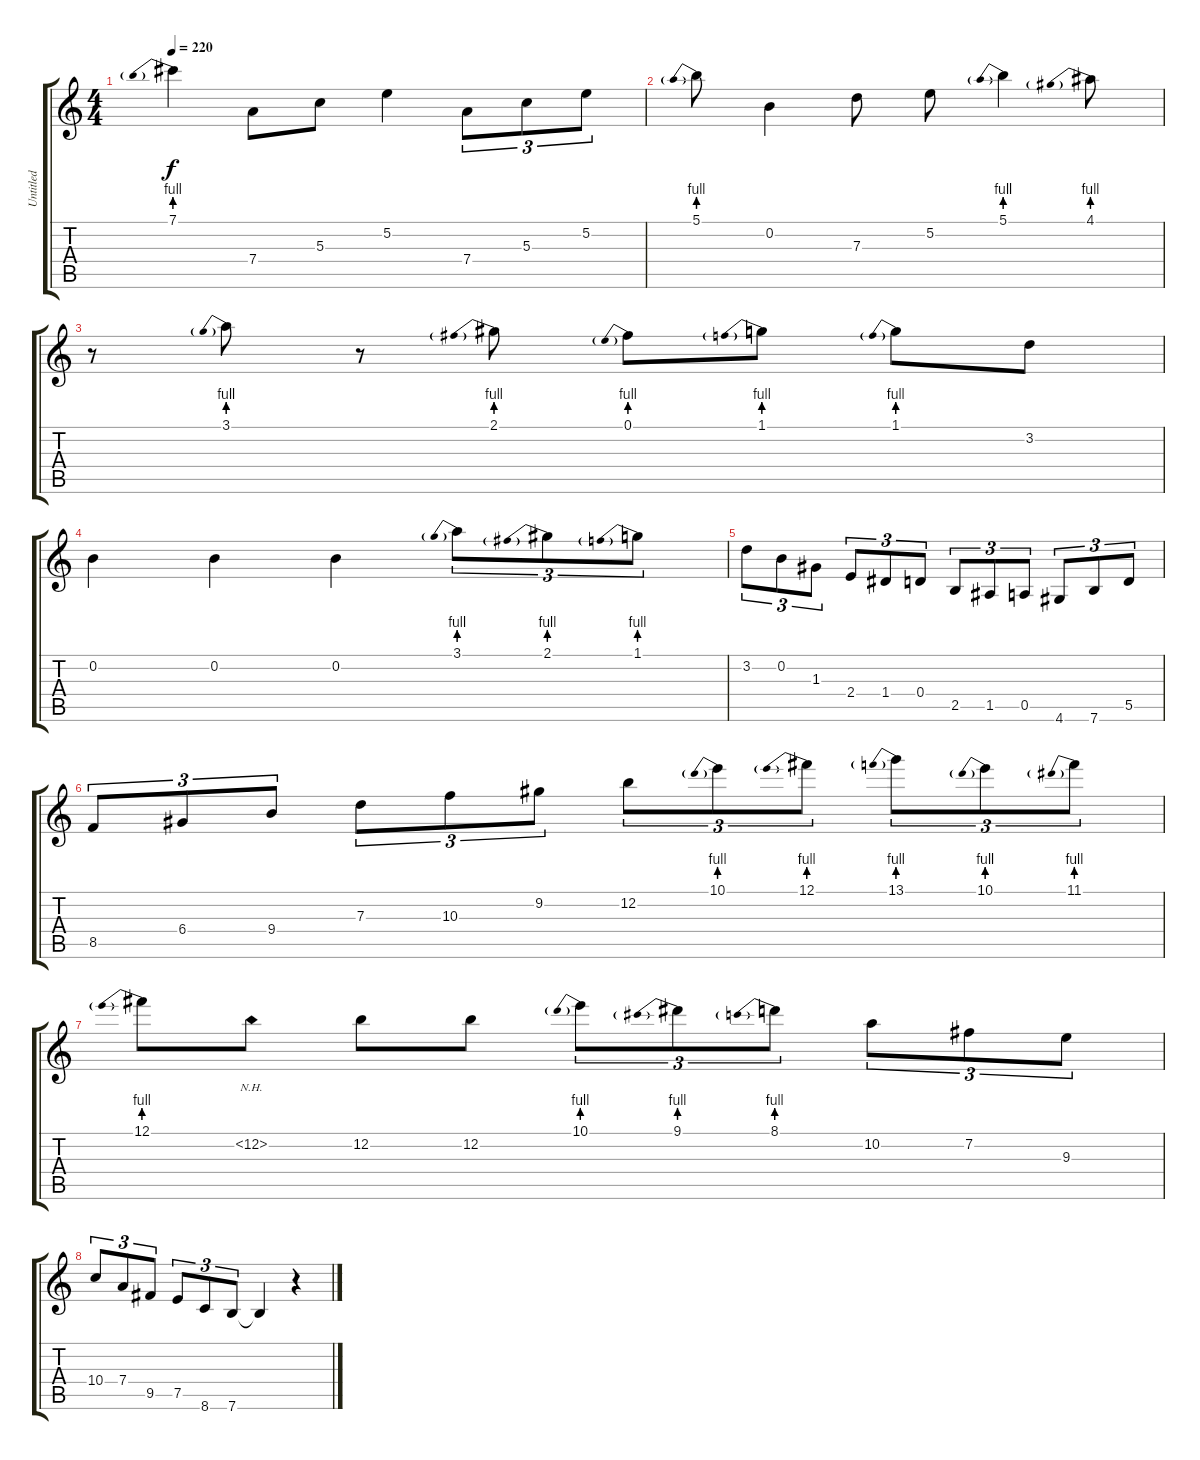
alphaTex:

\track ("Untitled" "Untitled") {instrument acousticguitarsteel}
\staff {score tabs}
\tuning (E4 B3 G3 D3 A2 E2) {hide}
\ts (4 4)
\tempo 220
\clef g2
\ks c
7.1{be (prebend 0 4 60 4)}.4{dy f} 7.4.8 5.3.8 5.2.4 7.4.8{tu (3 2)} 5.3.8{tu (3 2)} 5.2.8{tu (3 2)} |
5.1{be (prebend 0 4 60 4)}.8 0.2.4 7.3.8 5.2.8 5.1{be (prebend 0 4 60 4)}.4 4.1{be (prebend 0 4 60 4)}.8 |
r.8 3.1{be (prebend 0 4 60 4)}.8 r.8 2.1{be (prebend 0 4 60 4)}.8 0.1{be (prebend 0 4 60 4)}.8 1.1{be (prebend 0 4 60 4)}.8 1.1{be (prebend 0 4 60 4)}.8 3.2.8 |
0.2.4 0.2.4 0.2.4 3.1{be (prebend 0 4 60 4)}.8{tu (3 2)} 2.1{be (prebend 0 4 60 4)}.8{tu (3 2)} 1.1{be (prebend 0 4 60 4)}.8{tu (3 2)} |
3.2.8{tu (3 2)} 0.2.8{tu (3 2)} 1.3.8{tu (3 2)} 2.4.8{tu (3 2)} 1.4.8{tu (3 2)} 0.4.8{tu (3 2)} 2.5.8{tu (3 2)} 1.5.8{tu (3 2)} 0.5.8{tu (3 2)} 4.6.8{tu (3 2)} 7.6.8{tu (3 2)} 5.5.8{tu (3 2)} |
8.5.8{tu (3 2)} 6.4.8{tu (3 2)} 9.4.8{tu (3 2)} 7.3.8{tu (3 2)} 10.3.8{tu (3 2)} 9.2.8{tu (3 2)} 12.2.8{tu (3 2)} 10.1{be (prebend 0 4 60 4)}.8{tu (3 2)} 12.1{be (prebend 0 4 60 4)}.8{tu (3 2)} 13.1{be (prebend 0 4 60 4)}.8{tu (3 2)} 10.1{be (prebend 0 4 60 4)}.8{tu (3 2)} 11.1{be (prebend 0 4 60 4)}.8{tu (3 2)} |
12.1{be (prebend 0 4 60 4)}.8 12.2{nh}.8 12.2.8 12.2.8 10.1{be (prebend 0 4 60 4)}.8{tu (3 2)} 9.1{be (prebend 0 4 60 4)}.8{tu (3 2)} 8.1{be (prebend 0 4 60 4)}.8{tu (3 2)} 10.2.8{tu (3 2)} 7.2.8{tu (3 2)} 9.3.8{tu (3 2)} |
10.4.8{tu (3 2)} 7.4.8{tu (3 2)} 9.5.8{tu (3 2)} 7.5.8{tu (3 2)} 8.6.8{tu (3 2)} 7.6.8{tu (3 2)} 7.6{t}.4 r.4
